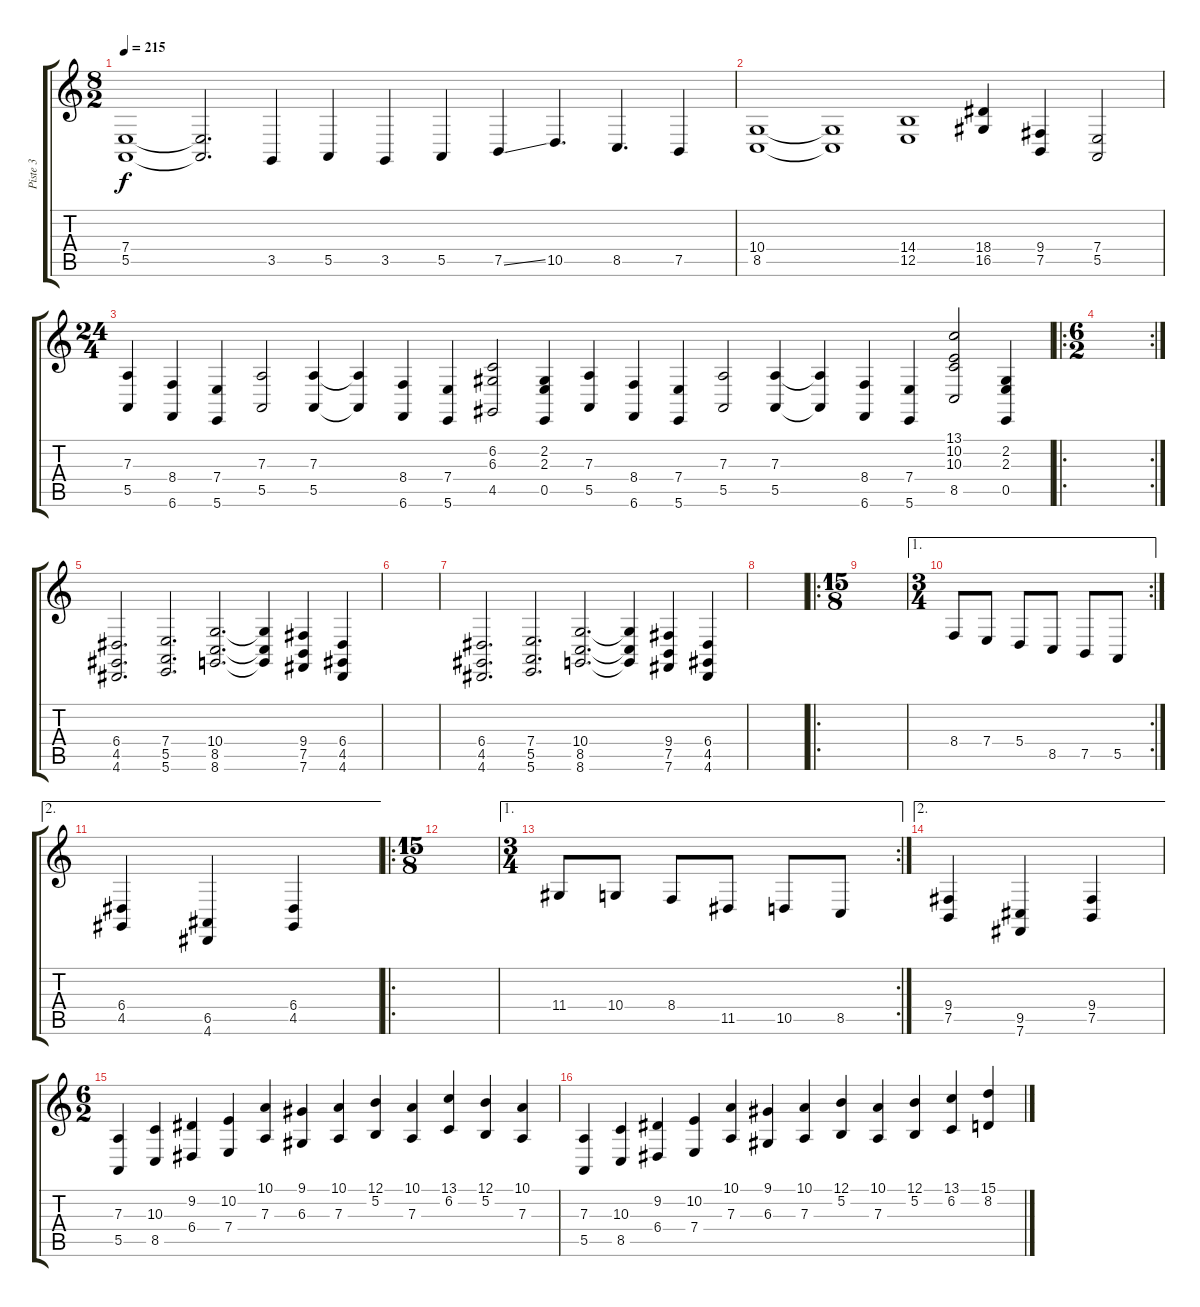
\track ("Piste 3" "Piste 3") {instrument stringensemble1}
\staff {score tabs}
\tuning (B3 Gb3 D3 A2 E2 B1) {hide}
\ts (8 2)
\tempo 215
\clef g2
\ks c
(7.4 5.5).1{dy f} (7.4{t} 5.5{t}).2{d} 3.5.4 5.5.4 3.5.4 5.5.4 7.5{ss}.4 10.5.4{d} 8.5.4{d} 7.5.4 |
(10.4 8.5).1 (10.4{t} 8.5{t}).1 (14.4 12.5).1 (18.4 16.5).4 (9.4 7.5).4 (7.4 5.5).2 |
\ts (24 4)
(7.3 5.5).4 (8.4 6.6).4 (7.4 5.6).4 (7.3 5.5).2 (7.3 5.5).4 (7.3{t} 5.5{t}).4 (8.4 6.6).4 (7.4 5.6).4 (6.2 6.3 4.5).2 (2.2 2.3 0.5).4 (7.3 5.5).4 (8.4 6.6).4 (7.4 5.6).4 (7.3 5.5).2 (7.3 5.5).4 (7.3{t} 5.5{t}).4 (8.4 6.6).4 (7.4 5.6).4 (13.1 10.2 10.3 8.5).2 (2.2 2.3 0.5).4 |
\ro
\rc 2
\ts (6 2)
|
(6.4 4.5 4.6).2{d} (7.4 5.5 5.6).2{d} (10.4 8.5 8.6).2{d} (10.4{t} 8.5{t} 8.6{t}).4 (9.4 7.5 7.6).4 (6.4 4.5 4.6).4 |
|
(6.4 4.5 4.6).2{d} (7.4 5.5 5.6).2{d} (10.4 8.5 8.6).2{d} (10.4{t} 8.5{t} 8.6{t}).4 (9.4 7.5 7.6).4 (6.4 4.5 4.6).4 |
|
\ro
\ts (15 8)
|
\ae 1
\rc 2
\ts (3 4)
8.4.8 7.4.8 5.4.8 8.5.8 7.5.8 5.5.8 |
\ae 2
(6.4 4.5).4 (6.5 4.6).4 (6.4 4.5).4 |
\ro
\ts (15 8)
|
\ae 1
\rc 2
\ts (3 4)
11.4.8 10.4.8 8.4.8 11.5.8 10.5.8 8.5.8 |
\ae 2
(9.4 7.5).4 (9.5 7.6).4 (9.4 7.5).4 |
\ts (6 2)
(7.3 5.5).4 (10.3 8.5).4 (9.2 6.4).4 (10.2 7.4).4 (10.1 7.3).4 (9.1 6.3).4 (10.1 7.3).4 (12.1 5.2).4 (10.1 7.3).4 (13.1 6.2).4 (12.1 5.2).4 (10.1 7.3).4 |
(7.3 5.5).4 (10.3 8.5).4 (9.2 6.4).4 (10.2 7.4).4 (10.1 7.3).4 (9.1 6.3).4 (10.1 7.3).4 (12.1 5.2).4 (10.1 7.3).4 (12.1 5.2).4 (13.1 6.2).4 (15.1 8.2).4
